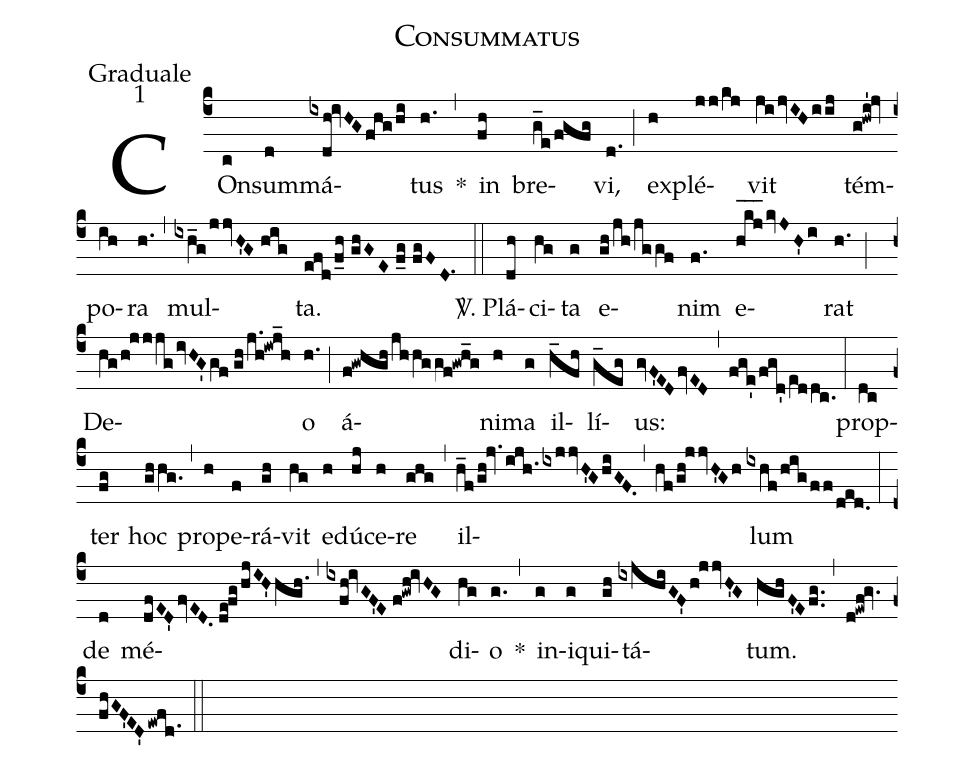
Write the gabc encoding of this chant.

name: Consummatus;
office-part: Graduale;
mode: 1;
%%
(c4) COn(c)sum(d)má(ixdh!ivHGfhg/hi)tus(h.) *(,) in(fh) bre(g_e/fgfg)vi,(d.) (;) ex(h)plé(jj/kj)vit(jijvIHiij) tém(g!hwi'!jv)po(ih)ra(h.) (,) mul(ixh_g/jjvH'G//hig)ta.(efd/f_h//ghGE//f_g//fgFD.1) (::)
<sp>V/</sp>. Plá(dh)ci(hg)ta(g) e(gh/jh/jggf)nim(f.) e(h_[hl:1]k_[hl:1]j_[hl:1]kvJH'i)rat(h.) (;) De(hg/h!jjjgivHG'gf//gh/j.h!iwj_h)o(h.) (;) á(f!gwhghjh/!hg/!gf!gwh_g)ni(h)ma(g) il(h_fh)lí(g_eg)us:(gvF'EDfvED) (,) (fge'/fgd'/e[ll:1]ddc.) (:)
prop(dc)ter(fg) hoc(ghhg.) (,) pro(h)pe(f)rá(gh)vit(hg) e(h)dú(hj)ce(h)re(ghg) (,) il(h_f/gh!jv.ijh.1ixjjvH'GhiGF.)(,)(hf/gh!jjvH'Gh)lum(ixhf/!hig/!ff/ded.) (:)
de(d) mé(dfED'fvED.//de!fg/hjIH'hgh.)(,)(ixfh!ivGF'E//f!gwh!ivHG)di(hg)o(g.) *(,) in(g)i(g)qui(gh)tá(ixjhiGF'h!jjvH'G)tum.(hghF'Efg..) (,) (d!ewf!gv.fhGF'ED'ewfd.1) (::)
